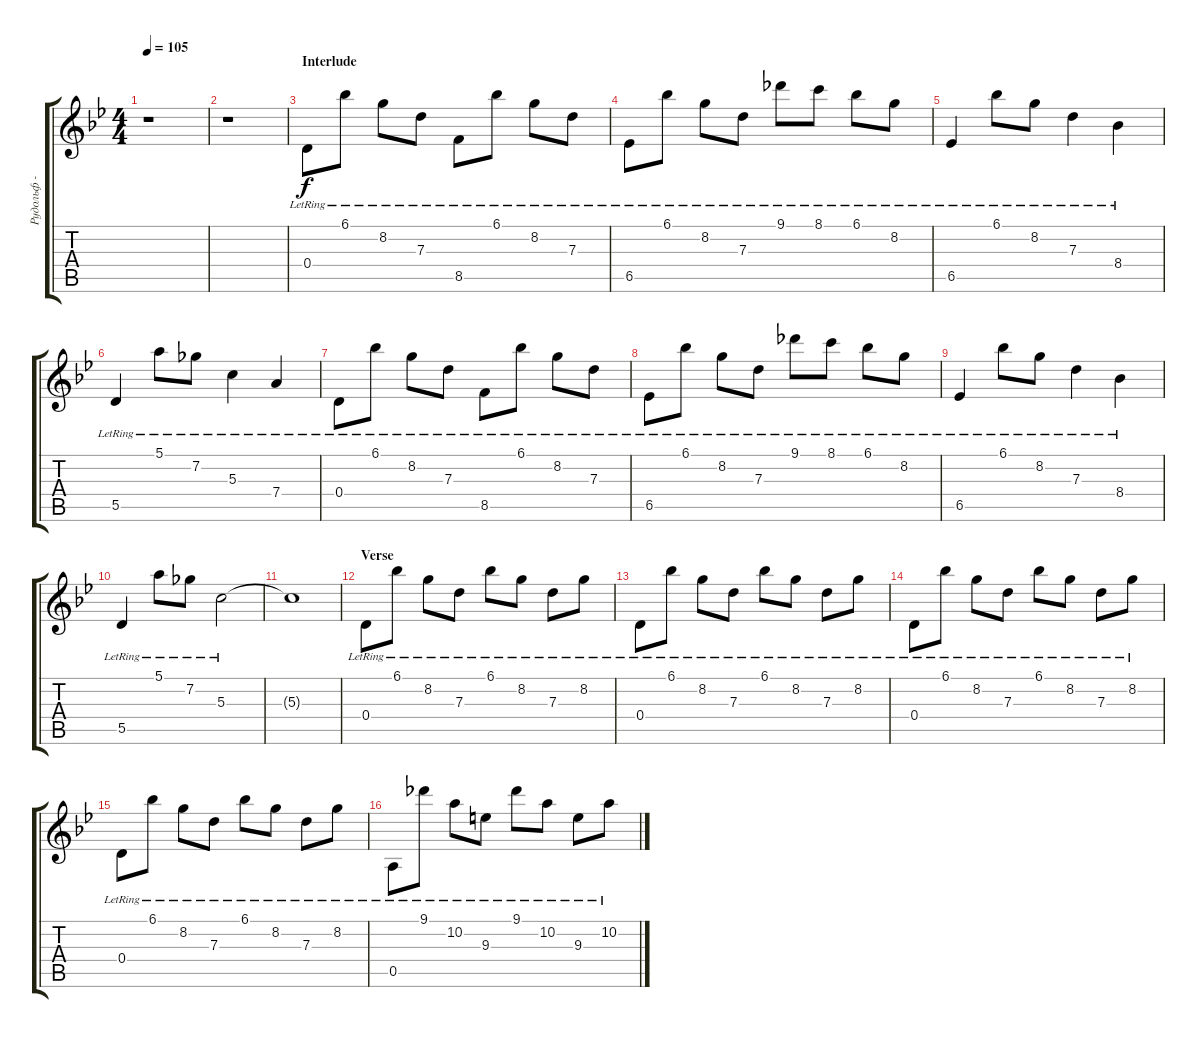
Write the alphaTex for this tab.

\track ("Рудольф - акустика" "Рудольф - ") {instrument acousticguitarsteel}
\staff {score tabs}
\tuning (E4 B3 G3 D3 A2 E2) {hide}
\ts (4 4)
\tempo 105
\clef g2
\ks gminor
r.1{dy f} |
r.1 |
\section ("" "Interlude")
0.4{lr}.8 6.1{lr}.8 8.2{lr}.8 7.3{lr}.8 8.5{lr}.8 6.1{lr}.8 8.2{lr}.8 7.3{lr}.8 |
6.5{lr}.8 6.1{lr}.8 8.2{lr}.8 7.3{lr}.8 9.1{lr}.8 8.1{lr}.8 6.1{lr}.8 8.2{lr}.8 |
6.5{lr}.4 6.1{lr}.8 8.2{lr}.8 7.3{lr}.4 8.4{lr}.4 |
5.5{lr}.4 5.1{lr}.8 7.2{lr}.8 5.3{lr}.4 7.4{lr}.4 |
0.4{lr}.8 6.1{lr}.8 8.2{lr}.8 7.3{lr}.8 8.5{lr}.8 6.1{lr}.8 8.2{lr}.8 7.3{lr}.8 |
6.5{lr}.8 6.1{lr}.8 8.2{lr}.8 7.3{lr}.8 9.1{lr}.8 8.1{lr}.8 6.1{lr}.8 8.2{lr}.8 |
6.5{lr}.4 6.1{lr}.8 8.2{lr}.8 7.3{lr}.4 8.4{lr}.4 |
5.5{lr}.4 5.1{lr}.8 7.2{lr}.8 5.3{lr}.2 |
5.3{t}.1 |
\section ("" "Verse")
0.4{lr}.8 6.1{lr}.8 8.2{lr}.8 7.3{lr}.8 6.1{lr}.8 8.2{lr}.8 7.3{lr}.8 8.2{lr}.8 |
0.4{lr}.8 6.1{lr}.8 8.2{lr}.8 7.3{lr}.8 6.1{lr}.8 8.2{lr}.8 7.3{lr}.8 8.2{lr}.8 |
0.4{lr}.8 6.1{lr}.8 8.2{lr}.8 7.3{lr}.8 6.1{lr}.8 8.2{lr}.8 7.3{lr}.8 8.2{lr}.8 |
0.4{lr}.8 6.1{lr}.8 8.2{lr}.8 7.3{lr}.8 6.1{lr}.8 8.2{lr}.8 7.3{lr}.8 8.2{lr}.8 |
0.5{lr}.8 9.1{lr}.8 10.2{lr}.8 9.3{lr}.8 9.1{lr}.8 10.2{lr}.8 9.3{lr}.8 10.2{lr}.8
